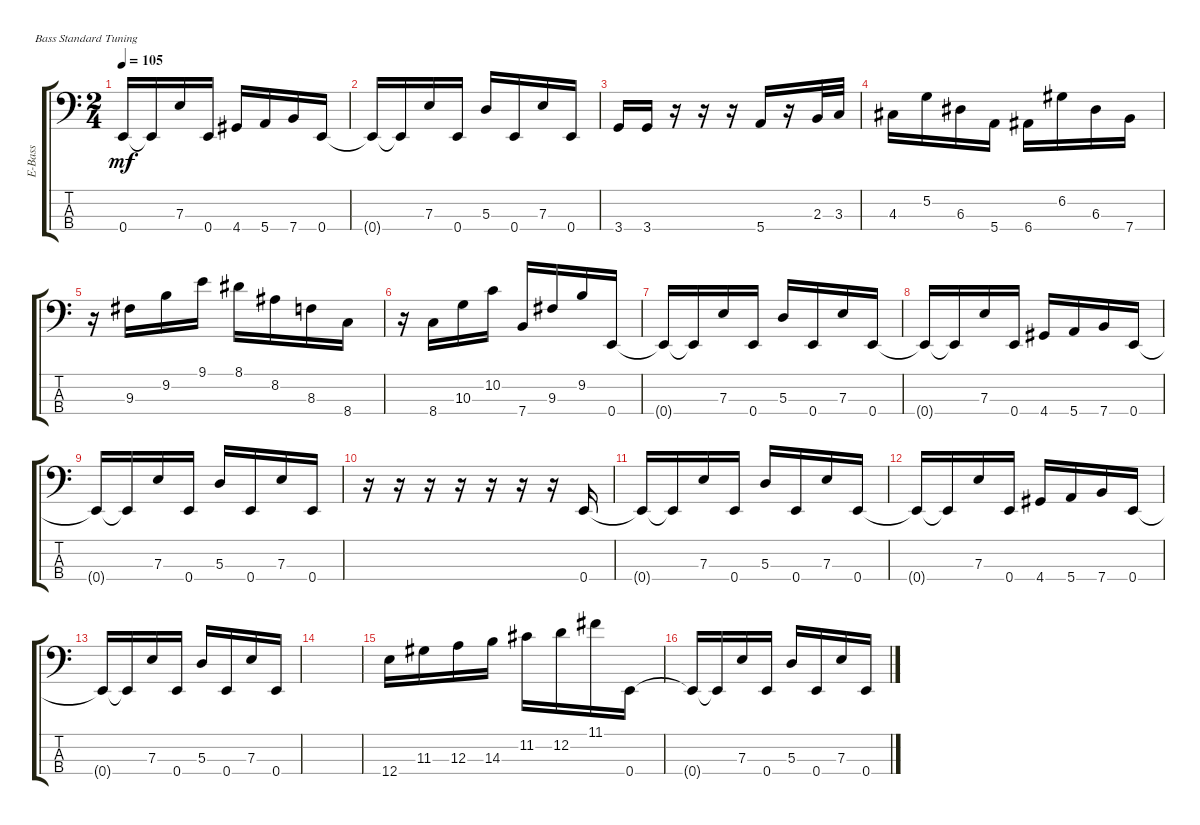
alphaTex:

\defaultSystemsLayout 4
\bracketExtendMode groupsimilarinstruments
\otherSystemsTrackNameOrientation horizontal
\track ("Anthony Jackson" "E-Bass") {instrument electricbassfinger}
\staff {score tabs}
\tuning (G2 D2 A1 E1)
\ts (2 4)
\tempo 105
\clef f4
\ks c
0.4{t}.16{dy mf} 0.4{t}.16 7.3.16 0.4.16 4.4{acc #}.16 5.4.16 7.4.16 0.4.16 |
0.4{t}.16 0.4{t}.16 7.3.16 0.4.16 5.3.16 0.4.16 7.3.16 0.4.16 |
3.4.16 3.4.16 r.16 r.16 r.16 5.4.16 r.16 2.3.32 3.3.32 |
4.3{acc #}.16 5.2.16 6.3{acc #}.16 5.4.16 6.4{acc #}.16 6.2{acc #}.16 6.3{acc #}.16 7.4.16 |
r.16 9.3{acc #}.16 9.2.16 9.1.16 8.1{acc #}.16 8.2{acc #}.16 8.3.16 8.4.16 |
r.16 8.4.16 10.3.16 10.2.16 7.4.16 9.3{acc #}.16 9.2.16 0.4.16 |
0.4{t}.16 0.4{t}.16 7.3.16 0.4.16 5.3.16 0.4.16 7.3.16 0.4.16 |
0.4{t}.16 0.4{t}.16 7.3.16 0.4.16 4.4{acc #}.16 5.4.16 7.4.16 0.4.16 |
0.4{t}.16 0.4{t}.16 7.3.16 0.4.16 5.3.16 0.4.16 7.3.16 0.4.16 |
r.16 r.16 r.16 r.16 r.16 r.16 r.16 0.4.16 |
0.4{t}.16 0.4{t}.16 7.3.16 0.4.16 5.3.16 0.4.16 7.3.16 0.4.16 |
0.4{t}.16 0.4{t}.16 7.3.16 0.4.16 4.4{acc #}.16 5.4.16 7.4.16 0.4.16 |
0.4{t}.16 0.4{t}.16 7.3.16 0.4.16 5.3.16 0.4.16 7.3.16 0.4.16 |
|
12.4.16 11.3{acc #}.16 12.3.16 14.3.16 11.2{acc #}.16 12.2.16 11.1{acc #}.16 0.4.16 |
0.4{t}.16 0.4{t}.16 7.3.16 0.4.16 5.3.16 0.4.16 7.3.16 0.4.16
